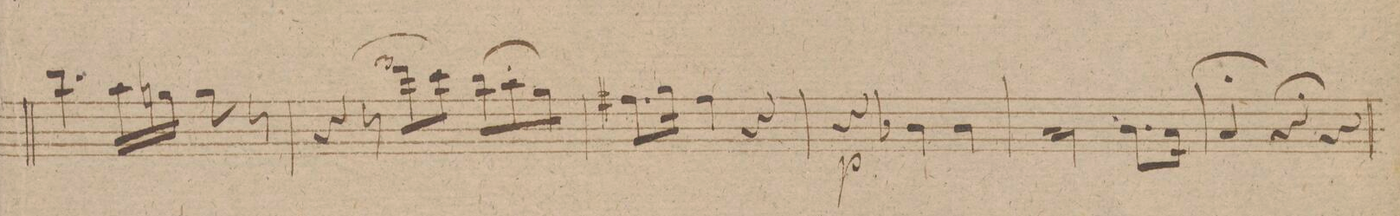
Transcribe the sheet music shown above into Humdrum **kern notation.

**kern	**dynam
*I"Clarinetto 1mo in. A.	*
*clefG2	*
*k[f#]	*
*met(c)	*
*M3/4	*
4.gg\	.
16ff#\LL	.
16een\JJ	.
8ee\	.
8r	.
=123	=123
4r	.
(>12r	.
12bb\L	.
12aa\J)	.
*Xtuplet	*
12gg\L	.
12ff#\	.
12ee\J	.
=124	=124
8.dd#X\L	.
16ee\Jk	.
4dd#\	.
4r	.
=125	=125
4r	p
4gn\	.
4g\	.
=126	=126
2f#\	.
8.g\L	.
16f#\Jk	.
=127	=127
4f#/;	.
4r;	.
4r	.
=128	=128
*-	*-
